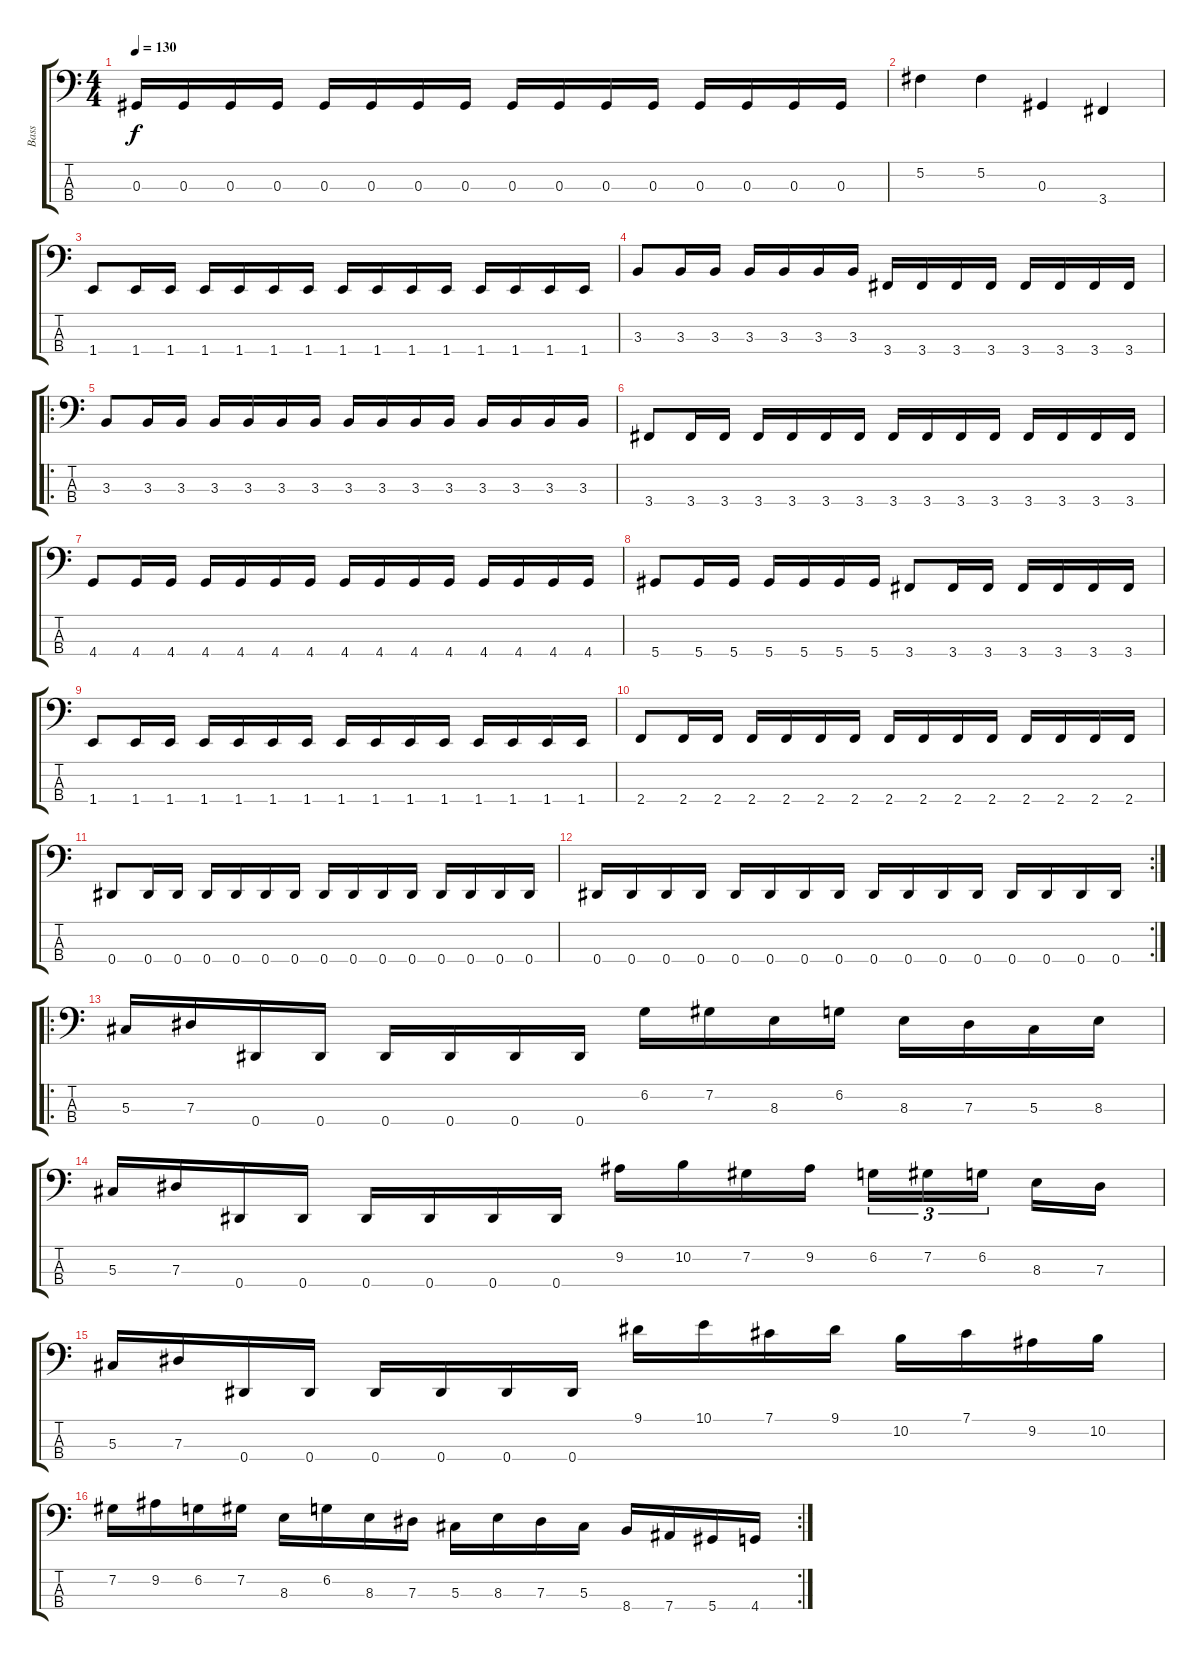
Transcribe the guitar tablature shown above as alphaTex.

\track ("Bass" "Bass") {instrument electricbassfinger}
\staff {score tabs}
\tuning (Gb2 Db2 Ab1 Eb1) {hide}
\ts (4 4)
\tempo 130
\clef f4
\ks c
0.3.16{dy f} 0.3.16 0.3.16 0.3.16 0.3.16 0.3.16 0.3.16 0.3.16 0.3.16 0.3.16 0.3.16 0.3.16 0.3.16 0.3.16 0.3.16 0.3.16 |
5.2.4 5.2.4 0.3.4 3.4.4 |
1.4.8 1.4.16 1.4.16 1.4.16 1.4.16 1.4.16 1.4.16 1.4.16 1.4.16 1.4.16 1.4.16 1.4.16 1.4.16 1.4.16 1.4.16 |
3.3.8 3.3.16 3.3.16 3.3.16 3.3.16 3.3.16 3.3.16 3.4.16 3.4.16 3.4.16 3.4.16 3.4.16 3.4.16 3.4.16 3.4.16 |
\ro
3.3.8 3.3.16 3.3.16 3.3.16 3.3.16 3.3.16 3.3.16 3.3.16 3.3.16 3.3.16 3.3.16 3.3.16 3.3.16 3.3.16 3.3.16 |
3.4.8 3.4.16 3.4.16 3.4.16 3.4.16 3.4.16 3.4.16 3.4.16 3.4.16 3.4.16 3.4.16 3.4.16 3.4.16 3.4.16 3.4.16 |
4.4.8 4.4.16 4.4.16 4.4.16 4.4.16 4.4.16 4.4.16 4.4.16 4.4.16 4.4.16 4.4.16 4.4.16 4.4.16 4.4.16 4.4.16 |
5.4.8 5.4.16 5.4.16 5.4.16 5.4.16 5.4.16 5.4.16 3.4.8 3.4.16 3.4.16 3.4.16 3.4.16 3.4.16 3.4.16 |
1.4.8 1.4.16 1.4.16 1.4.16 1.4.16 1.4.16 1.4.16 1.4.16 1.4.16 1.4.16 1.4.16 1.4.16 1.4.16 1.4.16 1.4.16 |
2.4.8 2.4.16 2.4.16 2.4.16 2.4.16 2.4.16 2.4.16 2.4.16 2.4.16 2.4.16 2.4.16 2.4.16 2.4.16 2.4.16 2.4.16 |
0.4.8 0.4.16 0.4.16 0.4.16 0.4.16 0.4.16 0.4.16 0.4.16 0.4.16 0.4.16 0.4.16 0.4.16 0.4.16 0.4.16 0.4.16 |
\rc 2
0.4.16 0.4.16 0.4.16 0.4.16 0.4.16 0.4.16 0.4.16 0.4.16 0.4.16 0.4.16 0.4.16 0.4.16 0.4.16 0.4.16 0.4.16 0.4.16 |
\ro
5.3.16 7.3.16 0.4.16 0.4.16 0.4.16 0.4.16 0.4.16 0.4.16 6.2.16 7.2.16 8.3.16 6.2.16 8.3.16 7.3.16 5.3.16 8.3.16 |
5.3.16 7.3.16 0.4.16 0.4.16 0.4.16 0.4.16 0.4.16 0.4.16 9.2.16 10.2.16 7.2.16 9.2.16 6.2.16{tu (3 2)} 7.2.16{tu (3 2)} 6.2.16{tu (3 2)} 8.3.16 7.3.16 |
5.3.16 7.3.16 0.4.16 0.4.16 0.4.16 0.4.16 0.4.16 0.4.16 9.1.16 10.1.16 7.1.16 9.1.16 10.2.16 7.1.16 9.2.16 10.2.16 |
\rc 2
7.2.16 9.2.16 6.2.16 7.2.16 8.3.16 6.2.16 8.3.16 7.3.16 5.3.16 8.3.16 7.3.16 5.3.16 8.4.16 7.4.16 5.4.16 4.4.16
